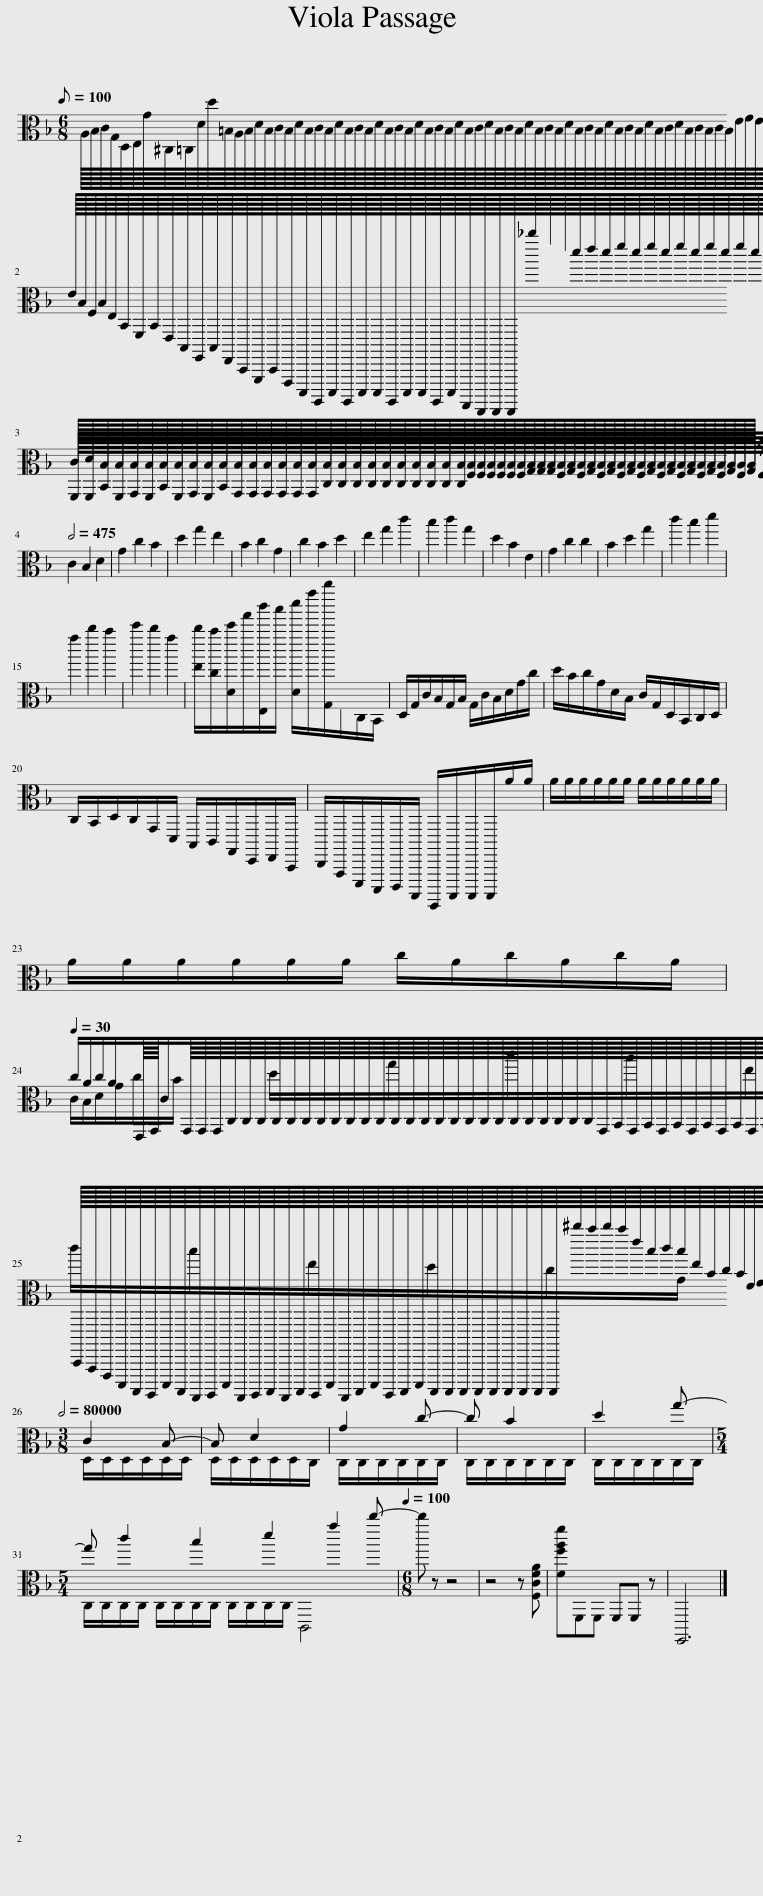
X:1
%%score ( 1 2 3 )
L:1/8
Q:1/8=100
M:6/8
I:linebreak $
K:F
V:1 alto
V:2 alto
V:3 alto
V:1
 A,/16B,/16C/16G,/16D,/16E,/16G/16^C,/16=C,/16D/16d/16=B,/16A,/16B,/16D/16B,/16C/16B,/16D/16B,/16C/16B,/16D/16B,/16C/16B,/16D/16B,/16C/16B,/16D/16B,/16C/16B,/16D/16B,/16C/16D/16B,/16C/16B,/16D/16B,/16C/16B,/16D/16B,/16C/16B,/16D/16B,/16C/16B,/16D/16B,/16C/16D/16B,/16C/16B,/16C/16B,/16E/16F/16E/16F/16E/16F/16E/16F/16E/16F/16B/16E/16B,/16F,/16B,/16E/16B,/16F,/16B,/16E/16B,/16F,/16B,/16E/16F/16B/16E/16B,/16F,/16B,/16E/16B,/16F,/16B,/16 |$ E/16B,/16F,/16B,/16E,/16B,,/16F,,/16B,,/16E,,/16B,,,/16F,,,/16B,,,/16E,,,/16B,,,,/16F,,,,/16B,,,,/16E,,,,/16B,,,,,/16F,,,,,/16B,,,,,/16F,,,,,/16B,,,,,/16B,,,,,/16F,,,,,/16B,,,,,/16B,,,,,/16F,,,,,/16B,,,,,/16E,,,,,/16C,,,,,/16C,,,,,/16C,,,,,/16_c''/16x/16x/16d'/16e'/16d'/16f'/16d'/16f'/16d'/16f'/16d'/16f'/16d'/16f'/16d'/16f'/16e'/16d'/16e'/16f'/16d'/16f'/16e'/16f'/16d'/16f'/16e'/16f'/16d'/16b/16a/16g/16d/16B/16E/16F/16D/16G/16E/16B,/16G,/16E,/16 z/16 z/4 z |$ C/16D/16B,/16B,/16B,/16B,/16B,/16B,/16B,/16B,/16B,/16B,/16B,/16B,/16B,/16B,/16B,/16B,/16B,/16B,/16B,/16B,/16B,/16B,/16B,/16B,/16B,/16B,/16B,/16B,/16B,/16B,/16B,/16B,/16B,/16B,/16B,/16B,/16B,/16B,/16B,/16B,/16B,/16B,/16B,/16B,/16B,/16B,/16B,/16B,/16B,/16B,/16B,/16B,/16B,/16B,/16 z/ z2 |$[Q:1/2=475] C2 B,2 D2 | G2 c2 B2 | %5
 d2 g2 e2 | B2 c2 G2 | c2 B2 d2 | e2 g2 c'2 | b2 c'2 g2 | %10
 d2 B2 E2 | G2 c2 c2 | B2 d2 g2 | c'2 b2 d'2 |$ g'2 c''2 b'2 | %15
 d''2 c''2 g'2 | [ec'']/[cb']/[Dd'']/g''/[E,c''']/b''/ [Dd''']/g'''/[G,c'''']/x/C,/B,,/ | D,/G,/C/B,/G,/B,/ G,/C/B,/D/G/c/ | d/B/c/G/D/B,/ C/G,/D,/B,,/C,/D,/ |$ C,/B,,/D,/C,/G,,/D,,/ B,,,/C,,/G,,,/D,,,/E,,,/B,,,,/ | %20
 C,,,/G,,,,/D,,,,/B,,,,,/C,,,,/G,,,,,/ D,,,,,/G,,,,,/G,,,,,/G,,,,,/A/A/ | A/A/A/A/A/A/ A/A/A/A/A/A/ |$ A/A/A/A/A/A/ c/A/c/A/c/A/ |$[Q:1/4=30] c/A/c/A/E,,/16G,,/16C/G,,/16G,,/16G,,/16C,/16C,/16C,/16C,/16C,/16C,/16C,/16C,/16C,/16C,/16C,/16C,/16C,/16C,/16C,/16C,/16C,/16C,/16C,/16C,/16C,/16C,/16C,/16C,/16C,/16G,,/16B,,/16G,,/16B,,/16G,,/16B,,/16G,,/16B,,/16G,,/16B,,/16G,,/16B,,/16F,,/16G,,/16E,,/16F,,/16B,,/16E,,/16B,,,/16F,,,/16B,,,/16G,,,/16E,,,/16B,,,,/16G,,,,/16F,,,,/16 |$ B,,,,/16G,,,,/16E,,,,/16B,,,,,/16G,,,,,/16F,,,,,/16B,,,,,/16G,,,,,/16E,,,,,/16F,,,,,/16B,,,,,/16E,,,,,/16F,,,,,/16G,,,,,/16E,,,,,/16G,,,,,/16F,,,,,/16B,,,,,/16E,,,,,/16G,,,,,/16B,,,,,/16F,,,,,/16G,,,,,/16B,,,,,/16G,,,,,/16G,,,,,/16G,,,,,/16G,,,,,/16G,,,,,/16G,,,,,/16G,,,,,/16G,,,,,/16G,,,,,/16^c''/16b'/16c''/16b'/16e'/16b/16c'/16b/16e/16B/16c/16B/16E/16F/16G/16E/16F/16E/16G/16F/16E/16F/16G/16A/16B/16c/16d/16e/16f/16e/16d/16g/16a/16b/16c'/16g/16e/16B/16d/16g/16c'/16b/16e/16g/16d/16B/16c/16G/16E/16D/16 z/16 z/4 z/ |$ %25
[M:3/8][Q:1/2=80000] C2 B,- | B, D2 | G2 c- | c B2 | d2 g- |$ %30
[M:5/4] g c'2 b2 d'2 g'2 c''- |[M:6/8][Q:1/4=100] c'' z z4 | z4 z [F,CFA] | [Ffaf']F,,F,, F,,F,, z | F,,,6 |] %35
V:2
 x6 |$ x6 |$ F,,/16F,,/16B,,/16F,,/16G,,/16F,,/16B,,/16F,,/16G,,/16F,,/16B,,/16G,,/16G,,/16G,,/16G,,/16G,,/16G,,/16C,/16C,/16C,/16C,/16C,/16C,/16C,/16C,/16C,/16C,/16F,/16F,/16F,/16F,/16F,/16F,/16G,/16G,/16G,/16F,/16G,/16F,/16G,/16F,/16G,/16F,/16G,/16F,/16G,/16F,/16G,/16F,/16G,/16F,/16G,/16F,/16G,/16F,/16G,/16F,/16G,/16F,/16G,/16F,/16G,/16F,/16G,/16F,/16G,/16F,/16G,/16F,/16G,/16F,/16G,/16F,/16G,/16F,/16F,/16G,/16G,/16G,/16G,/16G,/16G,/16G,/16G,/16G,/16G,/16G,/16 z/16 z/ |$ x6 | x6 | %5
 x6 | x6 | x6 | x6 | x6 | %10
 x6 | x6 | x6 | x6 |$ x6 | %15
 x6 | x6 | x6 | x6 |$ x6 | %20
 x6 | x6 |$ x6 |$ x6 |$ x6 |$ %25
[M:3/8] x3 | x3 | x3 | x3 | x3 |$ %30
[M:5/4] x10 |[M:6/8] x6 | x6 | x6 | x6 |] %35
V:3
 x6 |$ x6 |$ x6 |$ x6 | x6 | %5
 x6 | x6 | x6 | x6 | x6 | %10
 x6 | x6 | x6 | x6 |$ x6 | %15
 x6 | x6 | x6 | x6 |$ x6 | %20
 x6 | x6 |$ x6 |$ C/B,/D/G/c/B/ d/g/c'/b/e/g/ |$ c'/b/e/d/c/G/ D/B,/C/G,/D,/D,/ |$ %25
[M:3/8] D,/D,/D,/D,/D,/D,/ | D,/D,/D,/D,/D,/C,/ | C,/C,/C,/C,/C,/C,/ | C,/C,/C,/C,/C,/C,/ | C,/C,/C,/C,/C,/C,/ |$ %30
[M:5/4] C,/C,/C,/C,/ C,/C,/C,/C,/ C,/C,/C,/C,/ C,,4 |[M:6/8] x6 | x6 | x6 | x6 |] %35
